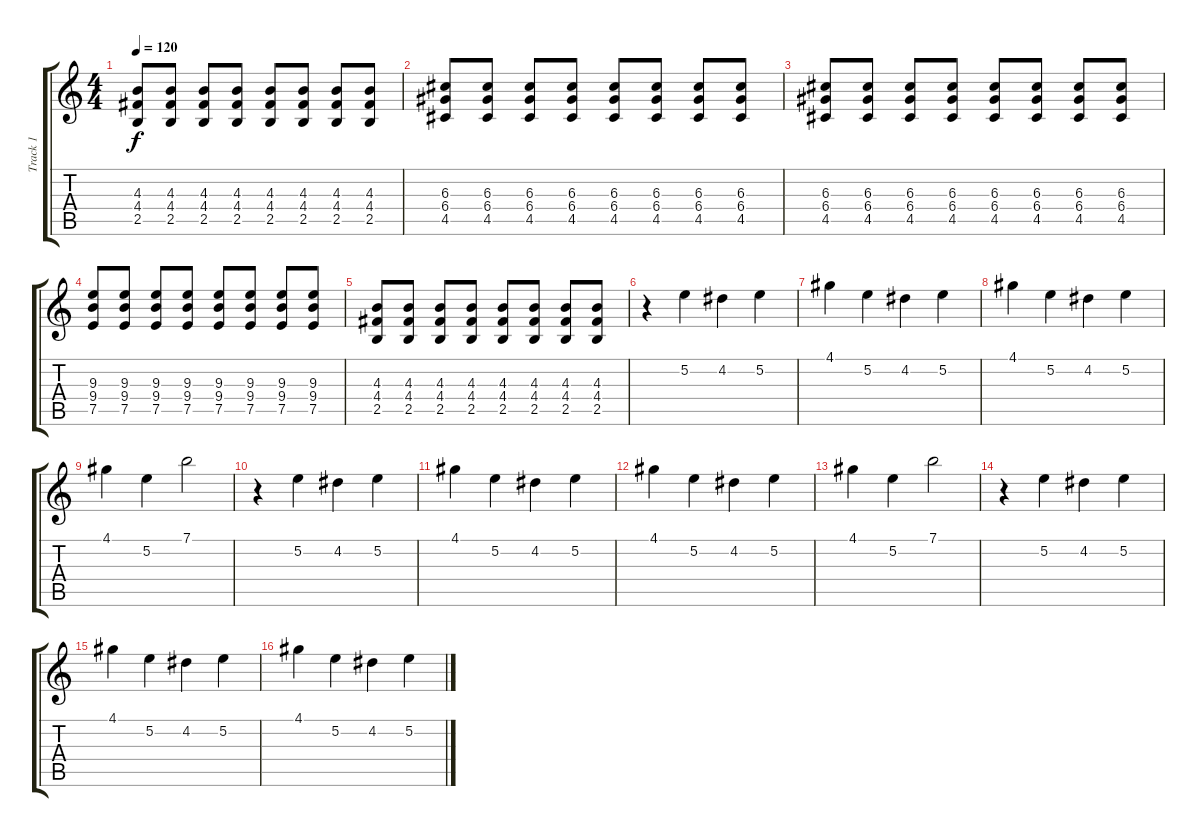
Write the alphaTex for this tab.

\track ("Track 1" "Track 1") {instrument distortionguitar}
\staff {score tabs}
\tuning (E4 B3 G3 D3 A2 E2) {hide}
\ts (4 4)
\tempo 120
\clef g2
\ks c
(4.3 4.4 2.5).8{dy f} (4.3 4.4 2.5).8 (4.3 4.4 2.5).8 (4.3 4.4 2.5).8 (4.3 4.4 2.5).8 (4.3 4.4 2.5).8 (4.3 4.4 2.5).8 (4.3 4.4 2.5).8 |
(6.3 6.4 4.5).8 (6.3 6.4 4.5).8 (6.3 6.4 4.5).8 (6.3 6.4 4.5).8 (6.3 6.4 4.5).8 (6.3 6.4 4.5).8 (6.3 6.4 4.5).8 (6.3 6.4 4.5).8 |
(6.3 6.4 4.5).8 (6.3 6.4 4.5).8 (6.3 6.4 4.5).8 (6.3 6.4 4.5).8 (6.3 6.4 4.5).8 (6.3 6.4 4.5).8 (6.3 6.4 4.5).8 (6.3 6.4 4.5).8 |
(9.3 9.4 7.5).8 (9.3 9.4 7.5).8 (9.3 9.4 7.5).8 (9.3 9.4 7.5).8 (9.3 9.4 7.5).8 (9.3 9.4 7.5).8 (9.3 9.4 7.5).8 (9.3 9.4 7.5).8 |
(4.3 4.4 2.5).8 (4.3 4.4 2.5).8 (4.3 4.4 2.5).8 (4.3 4.4 2.5).8 (4.3 4.4 2.5).8 (4.3 4.4 2.5).8 (4.3 4.4 2.5).8 (4.3 4.4 2.5).8 |
r.4 5.2.4 4.2.4 5.2.4 |
4.1.4 5.2.4 4.2.4 5.2.4 |
4.1.4 5.2.4 4.2.4 5.2.4 |
4.1.4 5.2.4 7.1.2 |
r.4 5.2.4 4.2.4 5.2.4 |
4.1.4 5.2.4 4.2.4 5.2.4 |
4.1.4 5.2.4 4.2.4 5.2.4 |
4.1.4 5.2.4 7.1.2 |
r.4 5.2.4 4.2.4 5.2.4 |
4.1.4 5.2.4 4.2.4 5.2.4 |
4.1.4 5.2.4 4.2.4 5.2.4
